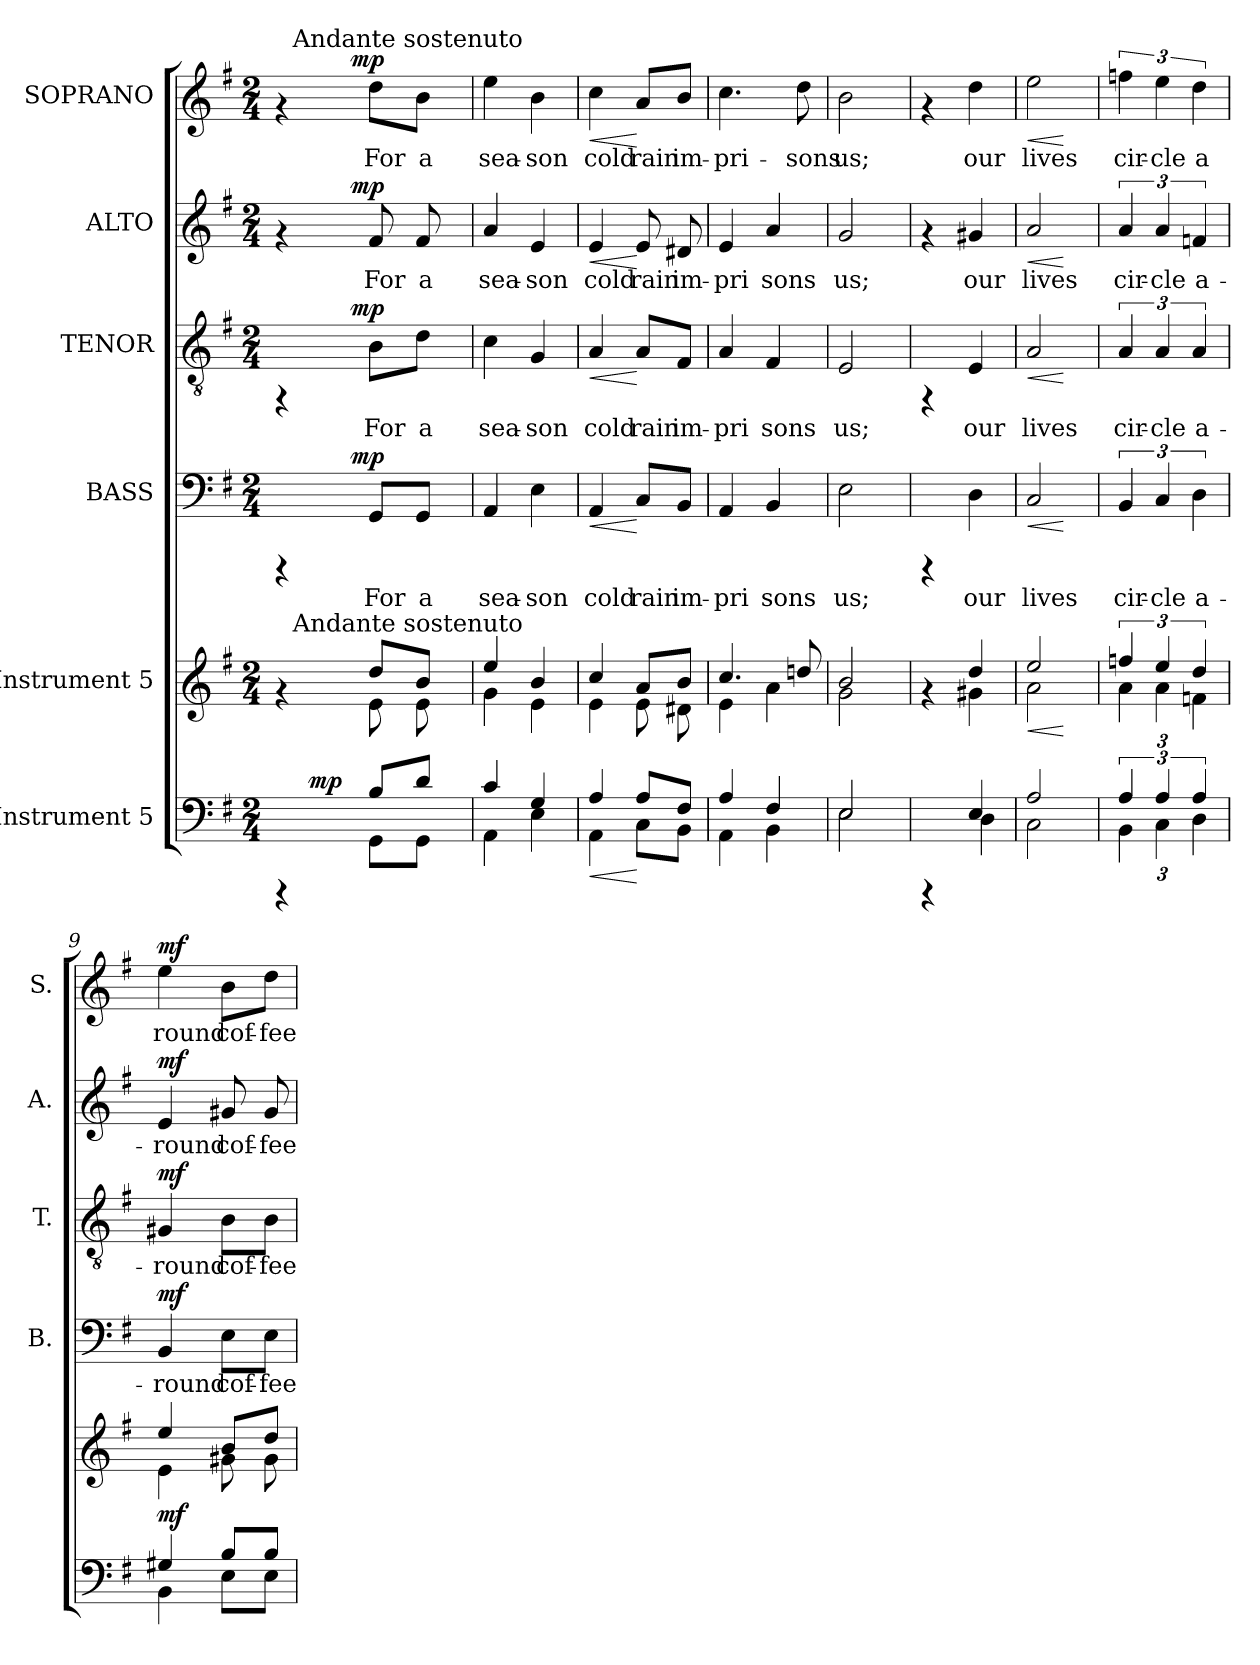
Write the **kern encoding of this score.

**kern	**dynam	**kern	**dynam	**kern	**text	**dynam	**kern	**text	**dynam	**kern	**text	**dynam	**kern	**text	**dynam
*part6	*part6	*part5	*part5	*part4	*part4	*part4	*part3	*part3	*part3	*part2	*part2	*part2	*part1	*part1	*part1
*staff6	*staff6	*staff5	*staff5	*staff4	*staff4	*staff4	*staff3	*staff3	*staff3	*staff2	*staff2	*staff2	*staff1	*staff1	*staff1
*I"Instrument 5	*	*I"Instrument 5	*	*I"BASS	*	*	*I"TENOR	*	*	*I"ALTO	*	*	*I"SOPRANO	*	*
*	*	*	*	*I'B.	*	*	*I'T.	*	*	*I'A.	*	*	*I'S.	*	*
!!LO:PB:g=z
*stria5	*	*stria5	*	*stria5	*	*	*stria5	*	*	*stria5	*	*	*stria5	*	*
*clefF4	*	*clefG2	*	*clefF4	*	*	*clefGv2	*	*	*clefG2	*	*	*clefG2	*	*
*k[f#]	*	*k[f#]	*	*k[f#]	*	*	*k[f#]	*	*	*k[f#]	*	*	*k[f#]	*	*
*G:	*	*G:	*	*G:	*	*	*G:	*	*	*G:	*	*	*G:	*	*
*M2/4	*	*M2/4	*	*M2/4	*	*	*M2/4	*	*	*M2/4	*	*	*M2/4	*	*
=1	=1	=1	=1	=1	=1	=1	=1	=1	=1	=1	=1	=1	=1	=1	=1
*^	*	*^	*	*^	*	*	*^	*	*	*^	*	*	*^	*	*
*	*^	*	*	*^	*	*	*	*	*	*	*	*	*	*	*	*	*	*	*^	*	*
4rCCC	4ryy	16.ryy	.	4rf	4ryy	32.ryy	.	4rCCC	8ryy	.	.	4rFF	8ryy	.	.	4rf	8ryy	.	.	4rf	8ryy	32.ryy	.	.
!	!	!	!	!	!	!	!	!	!	!	!	!	!	!	!	!	!	!	!	!	!	!LO:TX:a:t=Andante sostenuto	!	!
!	!	!	!	!	!	!LO:TX:a:t=Andante sostenuto	!	!	!	!	!	!	!	!	!	!	!	!	!	!	!	!	!	!
.	.	.	.	.	.	4ryy	.	.	.	.	.	.	.	.	.	.	.	.	.	.	.	4ryy	.	.
!	!	!	!LO:DY:a	!	!	!	!	!	!	!	!	!	!	!	!	!	!	!	!	!	!	!	!	!
.	.	4ryy	mp	.	.	.	.	.	.	.	.	.	.	.	.	.	.	.	.	.	.	.	.	.
.	.	.	.	.	.	.	.	.	16ryy	.	.	.	16ryy	.	.	.	16ryy	.	.	.	16ryy	.	.	.
.	.	.	.	.	.	.	.	.	64ryy	.	.	.	64ryy	.	.	.	64ryy	.	.	.	64ryy	.	.	.
!	!	!	!	!	!	!	!	!	!	!	!LO:DY:a	!	!	!	!LO:DY:a	!	!	!	!LO:DY:a	!	!	!	!	!LO:DY:a
.	.	.	.	.	.	.	.	.	4ryy	.	mp	.	4ryy	.	mp	.	4ryy	.	mp	.	4ryy	.	.	mp
!	!	!	!	!	!	!	!	!	!	!LO:LY:b:cj	!	!	!	!LO:LY:b:cj	!	!	!	!LO:LY:b:cj	!	!	!	!	!LO:LY:b:cj	!
8B/L	8GG\L	.	.	8dd/L	8e\	.	.	8GG/L	.	For	.	8B\L	.	For	.	8f#/	.	For	.	8dd\L	.	.	For	.
.	.	.	.	.	.	8ryy	.	.	.	.	.	.	.	.	.	.	.	.	.	.	.	8ryy	.	.
.	.	8ryy	.	.	.	.	.	.	.	.	.	.	.	.	.	.	.	.	.	.	.	.	.	.
!	!	!	!	!	!	!	!	!	!	!LO:LY:b:cj	!	!	!	!LO:LY:b:cj	!	!	!	!LO:LY:b:cj	!	!	!	!	!LO:LY:b:cj	!
8d/J	8GG\J	.	.	8b/J	8e\	.	.	8GG/J	.	a	.	8d\J	.	a	.	8f#/	.	a	.	8b\J	.	.	a	.
.	.	.	.	.	.	16ryy	.	.	.	.	.	.	.	.	.	.	.	.	.	.	.	16ryy	.	.
.	.	.	.	.	.	.	.	.	32.ryy	.	.	.	32.ryy	.	.	.	32.ryy	.	.	.	32.ryy	.	.	.
.	.	32ryy	.	.	.	.	.	.	.	.	.	.	.	.	.	.	.	.	.	.	.	.	.	.
.	.	.	.	.	.	64ryy	.	.	.	.	.	.	.	.	.	.	.	.	.	.	.	64ryy	.	.
=2	=2	=2	=2	=2	=2	=2	=2	=2	=2	=2	=2	=2	=2	=2	=2	=2	=2	=2	=2	=2	=2	=2	=2	=2
!	!	!	!	!	!	!	!	!	!	!LO:LY:b:cj	!	!	!	!LO:LY:b:cj	!	!	!	!LO:LY:b:cj	!	!	!	!	!LO:LY:b:cj	!
*	*v	*v	*	*	*	*	*	*v	*v	*	*	*v	*v	*	*	*v	*v	*	*	*v	*v	*v	*	*
*	*	*	*	*v	*v	*	*	*	*	*	*	*	*	*	*	*	*	*
4c/	4AA\	.	4ee/	4g\	.	4AA/	sea-	.	4c\	sea-	.	4a/	sea-	.	4ee\	sea-	.
!	!	!	!	!	!	!	!LO:LY:b:cj	!	!	!LO:LY:b:cj	!	!	!LO:LY:b:cj	!	!	!LO:LY:b:cj	!
4G/	4E\	.	4b/	4e\	.	4E\	-son	.	4G/	-son	.	4e/	-son	.	4b\	-son	.
=3	=3	=3	=3	=3	=3	=3	=3	=3	=3	=3	=3	=3	=3	=3	=3	=3	=3
!	!	!LO:HP:b	!	!	!	!	!LO:LY:b:cj	!LO:HP:b	!	!LO:LY:b:cj	!LO:HP:b	!	!LO:LY:b:cj	!LO:HP:b	!	!LO:LY:b:cj	!LO:HP:b
4A/	4AA\	<	4cc/	4e\	.	4AA/	cold	<	4A/	cold	<	4e/	cold	<	4cc\	cold	<
!	!	!	!	!	!	!	!LO:LY:b:cj	!	!	!LO:LY:b:cj	!	!	!LO:LY:b:cj	!	!	!LO:LY:b:cj	!
8A/L	8C\L	[	8a/L	8e\	.	8C/L	rain	[	8A/L	rain	[	8e/	rain	[	8a/L	rain	[
!	!	!	!	!	!	!	!LO:LY:b:cj	!	!	!LO:LY:b:cj	!	!	!LO:LY:b:cj	!	!	!LO:LY:b:cj	!
8F#/J	8BB\J	.	8b/J	8d#X\	.	8BB/J	im-	.	8F#/J	im-	.	8d#X/	im-	.	8b/J	im-	.
=4	=4	=4	=4	=4	=4	=4	=4	=4	=4	=4	=4	=4	=4	=4	=4	=4	=4
!	!	!	!	!	!	!	!LO:LY:b:cj	!	!	!LO:LY:b:cj	!	!	!LO:LY:b:cj	!	!	!LO:LY:b:cj	!
4A/	4AA\	.	4.cc/	4e\	.	4AA/	-pri	.	4A/	-pri	.	4e/	-pri	.	4.cc\	-pri-	.
!	!	!	!	!	!	!	!LO:LY:b:cj	!	!	!LO:LY:b:cj	!	!	!LO:LY:b:cj	!	!	!	!
4F#/	4BB\	.	.	4a\	.	4BB/	sons	.	4F#/	sons	.	4a/	sons	.	.	.	.
!	!	!	!	!	!	!	!	!	!	!	!	!	!	!	!	!LO:LY:b:cj	!
.	.	.	8ddn/	.	.	.	.	.	.	.	.	.	.	.	8dd\	-sons	.
=5	=5	=5	=5	=5	=5	=5	=5	=5	=5	=5	=5	=5	=5	=5	=5	=5	=5
!	!	!	!	!	!	!	!LO:LY:b:cj	!	!	!LO:LY:b:cj	!	!	!LO:LY:b:cj	!	!	!LO:LY:b:cj	!
2E/	2E\	.	2b/	2g\	.	2E\	us;	.	2E/	us;	.	2g/	us;	.	2b\	us;	.
=6	=6	=6	=6	=6	=6	=6	=6	=6	=6	=6	=6	=6	=6	=6	=6	=6	=6
4rCCC	4ryy	.	4rf	4ryy	.	4rCCC	.	.	4rFF	.	.	4rf	.	.	4rf	.	.
!	!	!	!	!	!	!	!LO:LY:b:cj	!	!	!LO:LY:b:cj	!	!	!LO:LY:b:cj	!	!	!LO:LY:b:cj	!
4E/	4D\	.	4dd/	4g#X\	.	4D\	our	.	4E/	our	.	4g#X/	our	.	4dd\	our	.
=7	=7	=7	=7	=7	=7	=7	=7	=7	=7	=7	=7	=7	=7	=7	=7	=7	=7
!	!	!	!	!	!LO:HP:b	!	!LO:LY:b:cj	!LO:HP:b	!	!LO:LY:b:cj	!LO:HP:b	!	!LO:LY:b:cj	!LO:HP:b	!	!LO:LY:b:cj	!LO:HP:b
2A/	2C\	.	2ee/	2a\	<	2C/	lives	<	2A/	lives	<	2a/	lives	<	2ee\	lives	<
*v	*v	*	*	*	*	*	*	*	*	*	*	*	*	*	*	*	*
*	*	*v	*v	*	*	*	*	*	*	*	*	*	*	*	*	*
.	.	.	[	.	.	[	.	.	[	.	.	[	.	.	[
=8	=8	=8	=8	=8	=8	=8	=8	=8	=8	=8	=8	=8	=8	=8	=8
*^	*	*^	*	*	*	*	*	*	*	*	*	*	*	*	*
*	*Xbrackettup	*	*	*Xbrackettup	*	*	*	*	*	*	*	*	*	*	*	*	*
!	!	!	!	!	!	!	!LO:LY:b:cj	!	!	!LO:LY:b:cj	!	!	!LO:LY:b:cj	!	!	!LO:LY:b:cj	!
6A/	6BB\	.	6ffn/	6a\	.	6BB/	cir-	.	6A/	cir-	.	6a/	cir-	.	6ffn\	cir-	.
!	!	!	!	!	!	!	!LO:LY:b:cj	!	!	!LO:LY:b:cj	!	!	!LO:LY:b:cj	!	!	!LO:LY:b:cj	!
6A/	6C\	.	6ee/	6a\	.	6C/	-cle	.	6A/	-cle	.	6a/	-cle	.	6ee\	-cle	.
!	!	!	!	!	!	!	!LO:LY:b:cj	!	!	!LO:LY:b:cj	!	!	!LO:LY:b:cj	!	!	!LO:LY:b:cj	!
6A/	6D\	.	6dd/	6fn\	.	6D\	a-	.	6A/	a-	.	6fn/	a-	.	6dd\	a	.
=9	=9	=9	=9	=9	=9	=9	=9	=9	=9	=9	=9	=9	=9	=9	=9	=9	=9
!	!	!LO:DY:a	!	!	!	!	!LO:LY:b:cj	!LO:DY:a	!	!LO:LY:b:cj	!LO:DY:a	!	!LO:LY:b:cj	!LO:DY:a	!	!LO:LY:b:cj	!LO:DY:a
4G#X/	4BB\	mf	4ee/	4e\	.	4BB/	-round	mf	4G#X/	-round	mf	4e/	-round	mf	4ee\	round	mf
!	!	!	!	!	!	!	!LO:LY:b:cj	!	!	!LO:LY:b:cj	!	!	!LO:LY:b:cj	!	!	!LO:LY:b:cj	!
8B/L	8E\L	.	8b/L	8g#X\	.	8E\L	cof-	.	8B\L	cof-	.	8g#X/	cof-	.	8b\L	cof-	.
!	!	!	!	!	!	!	!LO:LY:b:cj	!	!	!LO:LY:b:cj	!	!	!LO:LY:b:cj	!	!	!LO:LY:b:cj	!
8B/J	8E\J	.	8dd/J	8g#\	.	8E\J	-fee	.	8B\J	-fee	.	8g#/	-fee	.	8dd\J	-fee	.
*v	*v	*	*	*	*	*	*	*	*	*	*	*	*	*	*	*	*
*	*	*v	*v	*	*	*	*	*	*	*	*	*	*	*	*	*
=	=	=	=	=	=	=	=	=	=	=	=	=	=	=	=
*-	*-	*-	*-	*-	*-	*-	*-	*-	*-	*-	*-	*-	*-	*-	*-
